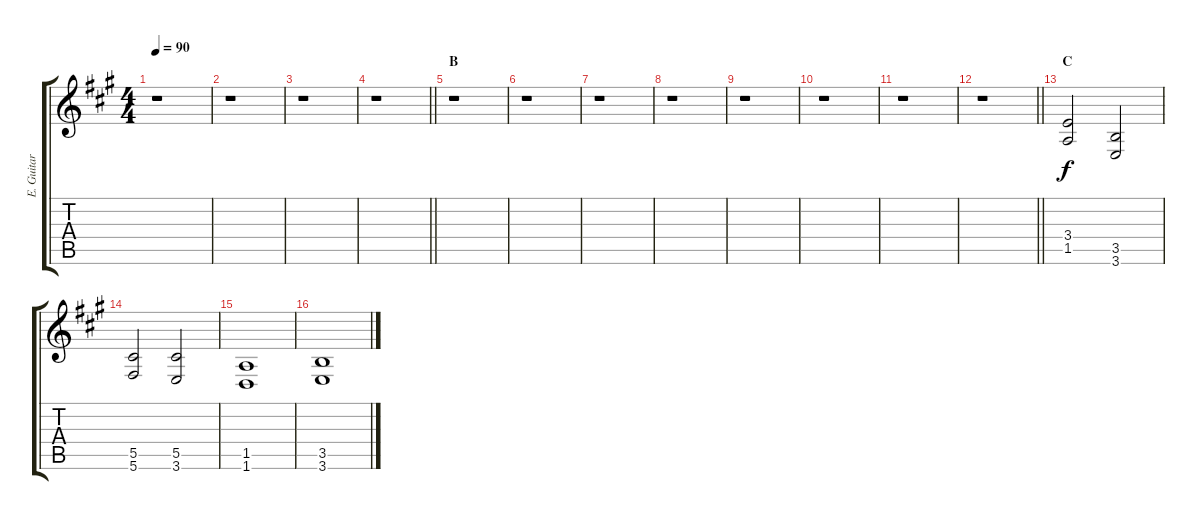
\track ("E. Guitar I" "E. Guitar ") {instrument overdrivenguitar}
\staff {score tabs}
\tuning (Eb4 Bb3 Gb3 Db3 Ab2 Db2) {hide}
\ts (4 4)
\tempo 90
\clef g2
\ks a
r.1{dy f} |
r.1 |
r.1 |
\barLineRight lightlight
r.1 |
\section ("" "B")
r.1 |
r.1 |
r.1 |
r.1 |
r.1 |
r.1 |
r.1 |
\barLineRight lightlight
r.1 |
\section ("" "C")
(3.4 1.5).2 (3.5 3.6).2 |
(5.5 5.6).2 (5.5 3.6).2 |
(1.5 1.6).1 |
(3.5 3.6).1
